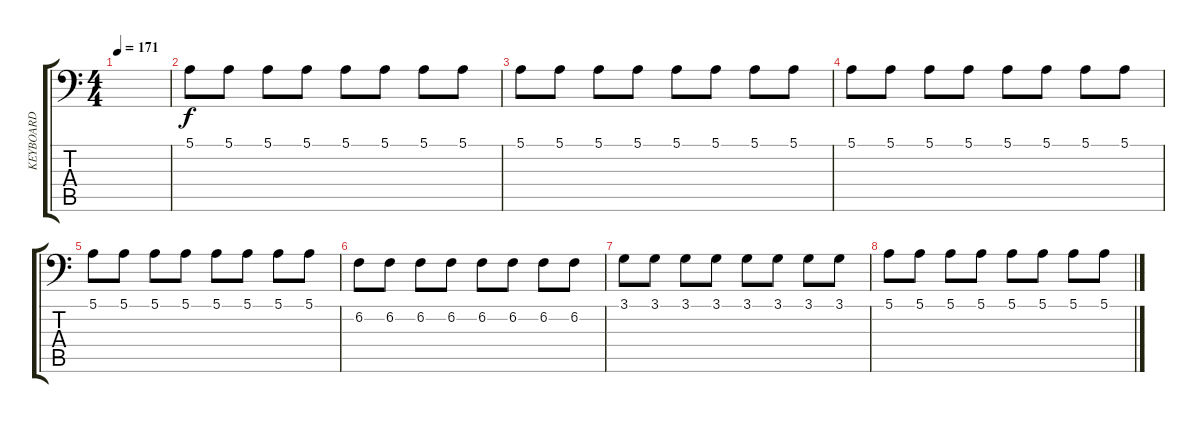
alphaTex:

\track ("KEYBOARD" "KEYBOARD") {instrument synthbass2}
\staff {score tabs}
\tuning (E2 B1 G1 D1 A0 E0) {hide}
\ts (4 4)
\tempo 171
\clef f4
\ks c
|
5.1.8{instrument synthbass1} 5.1.8 5.1.8 5.1.8 5.1.8 5.1.8 5.1.8 5.1.8 |
5.1.8 5.1.8 5.1.8 5.1.8 5.1.8 5.1.8 5.1.8 5.1.8 |
5.1.8 5.1.8 5.1.8 5.1.8 5.1.8 5.1.8 5.1.8 5.1.8 |
5.1.8 5.1.8 5.1.8 5.1.8 5.1.8 5.1.8 5.1.8 5.1.8 |
6.2.8 6.2.8 6.2.8 6.2.8 6.2.8 6.2.8 6.2.8 6.2.8 |
3.1.8 3.1.8 3.1.8 3.1.8 3.1.8 3.1.8 3.1.8 3.1.8 |
5.1.8 5.1.8 5.1.8 5.1.8 5.1.8 5.1.8 5.1.8 5.1.8
